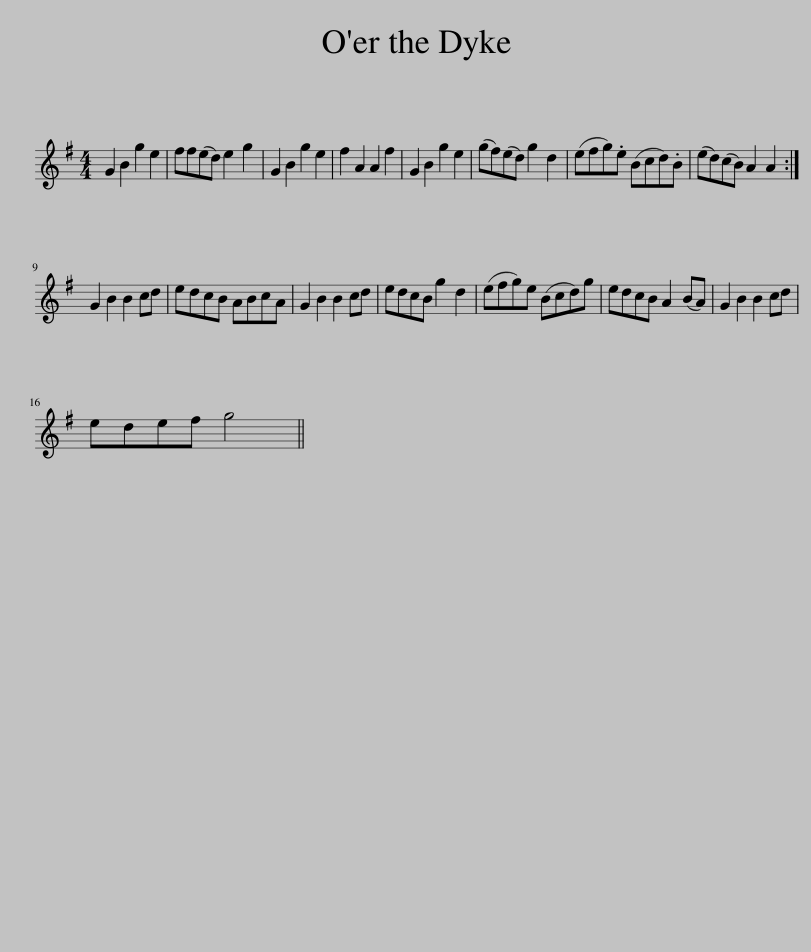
X:1
L:1/8
M:4/4
I:linebreak $
K:G
V:1 treble
V:1
 G2 B2 g2 e2 | ff(ed) e2 g2 | G2 B2 g2 e2 | f2 A2 A2 f2 | G2 B2 g2 e2 | %5
 (gf)(ed) g2 d2 | (efg).e (Bcd).B | (ed)(cB) A2 A2 :|$ G2 B2 B2 cd | edcB ABcA | %10
 G2 B2 B2 cd | edcB g2 d2 | (efg)e (Bcd)g | edcB A2 (BA) | G2 B2 B2 cd |$ %15
 edef g4 || %16
